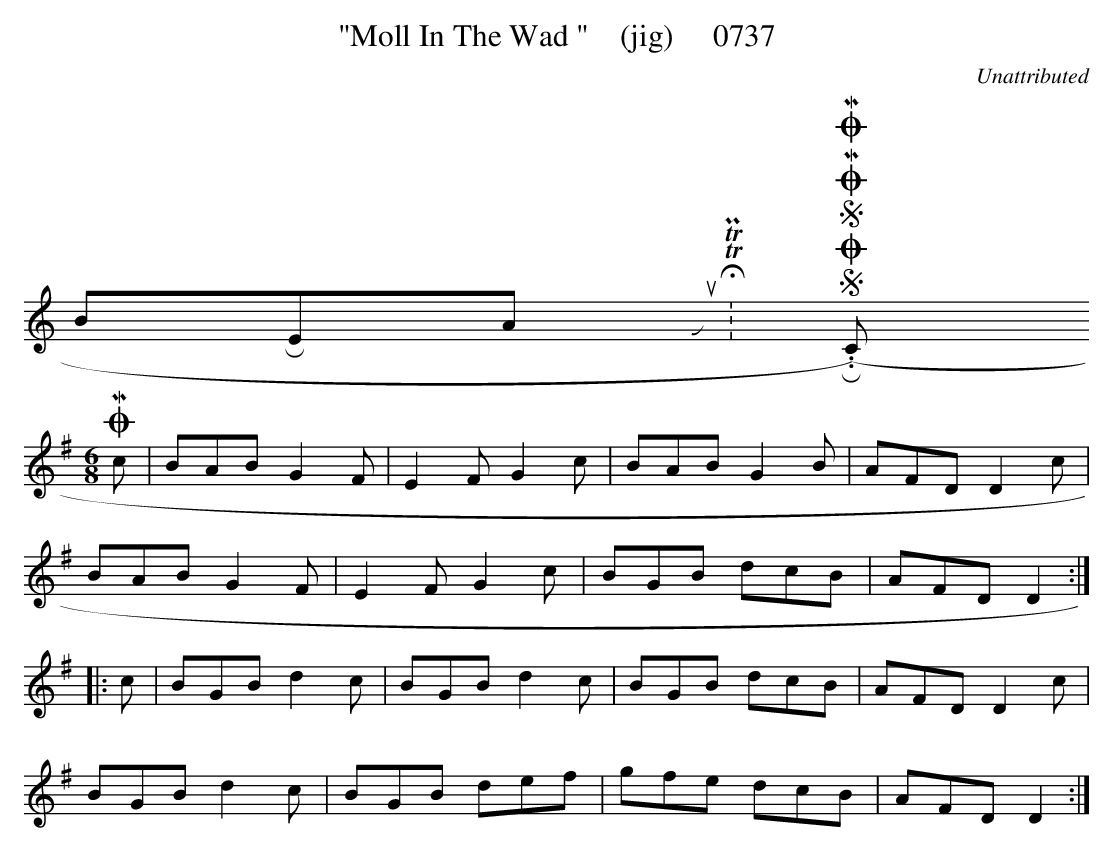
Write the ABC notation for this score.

X:1
T:"Moll In The Wad "    (jig)     0737
C:Unattributed
K:C
BRENNAN July 2003 (HTTP://WWW.SOSYOURMOM.COM)
M:6/8
L:1/8
K:G
c|BAB G2F|E2F G2c|BAB G2B|AFD D2c|
BAB G2F|E2F G2c|BGB dcB|AFD D2:|
|:c|BGB d2c|BGB d2c|BGB dcB|AFD D2c|
BGB d2c|BGB def|gfe dcB|AFD D2:|
